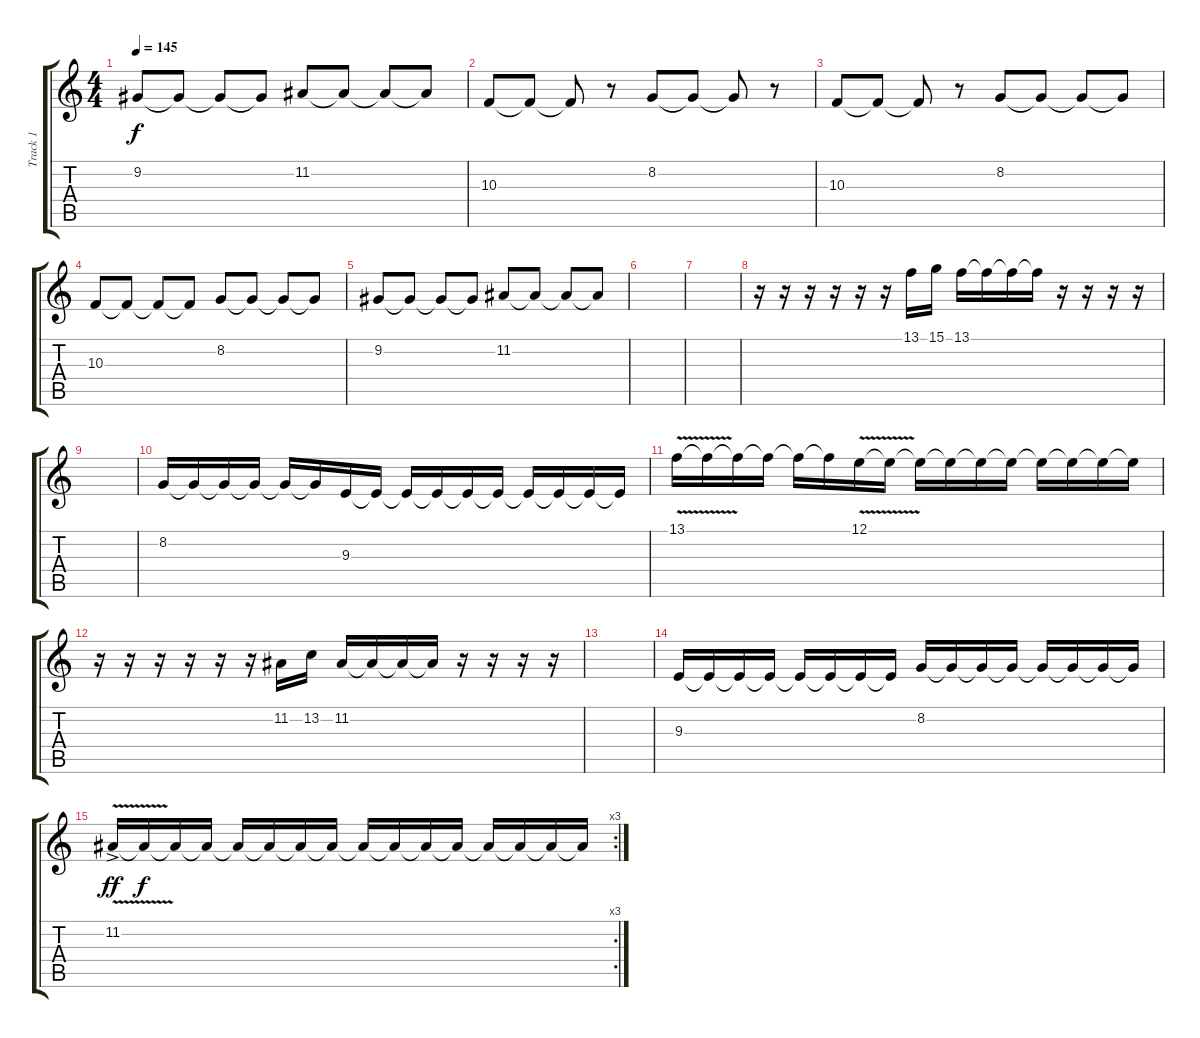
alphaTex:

\track ("Track 1" "Track 1") {instrument stringensemble1}
\staff {score tabs}
\tuning (E4 B3 G3 D3 A2 E2) {hide}
\ts (4 4)
\tempo 145
\clef g2
\ks c
9.2.8{dy f} 9.2{t}.8 9.2{t}.8 9.2{t}.8 11.2.8 11.2{t}.8 11.2{t}.8 11.2{t}.8 |
10.3.8 10.3{t}.8 10.3{t}.8 r.8 8.2.8 8.2{t}.8 8.2{t}.8 r.8 |
10.3.8 10.3{t}.8 10.3{t}.8 r.8 8.2.8 8.2{t}.8 8.2{t}.8 8.2{t}.8 |
10.3.8 10.3{t}.8 10.3{t}.8 10.3{t}.8 8.2.8 8.2{t}.8 8.2{t}.8 8.2{t}.8 |
9.2.8 9.2{t}.8 9.2{t}.8 9.2{t}.8 11.2.8 11.2{t}.8 11.2{t}.8 11.2{t}.8 |
|
|
r.16 r.16 r.16 r.16 r.16 r.16 13.1.16 15.1.16 13.1.16 13.1{t}.16 13.1{t}.16 13.1{t}.16 r.16 r.16 r.16 r.16 |
|
8.2.16 8.2{t}.16 8.2{t}.16 8.2{t}.16 8.2{t}.16 8.2{t}.16 9.3.16 9.3{t}.16 9.3{t}.16 9.3{t}.16 9.3{t}.16 9.3{t}.16 9.3{t}.16 9.3{t}.16 9.3{t}.16 9.3{t}.16 |
13.1{v}.16 13.1{t}.16 13.1{t}.16 13.1{t}.16 13.1{t}.16 13.1{t}.16 12.1{v}.16 12.1{t}.16 12.1{t}.16 12.1{t}.16 12.1{t}.16 12.1{t}.16 12.1{t}.16 12.1{t}.16 12.1{t}.16 12.1{t}.16 |
r.16 r.16 r.16 r.16 r.16 r.16 11.2.16 13.2.16 11.2.16 11.2{t}.16 11.2{t}.16 11.2{t}.16 r.16 r.16 r.16 r.16 |
|
9.3.16 9.3{t}.16 9.3{t}.16 9.3{t}.16 9.3{t}.16 9.3{t}.16 9.3{t}.16 9.3{t}.16 8.2.16 8.2{t}.16 8.2{t}.16 8.2{t}.16 8.2{t}.16 8.2{t}.16 8.2{t}.16 8.2{t}.16 |
\rc 3
11.2{v ac}.16{dy ff} 11.2{t}.16{dy f} 11.2{t}.16 11.2{t}.16 11.2{t}.16 11.2{t}.16 11.2{t}.16 11.2{t}.16 11.2{t}.16 11.2{t}.16 11.2{t}.16 11.2{t}.16 11.2{t}.16 11.2{t}.16 11.2{t}.16 11.2{t}.16
